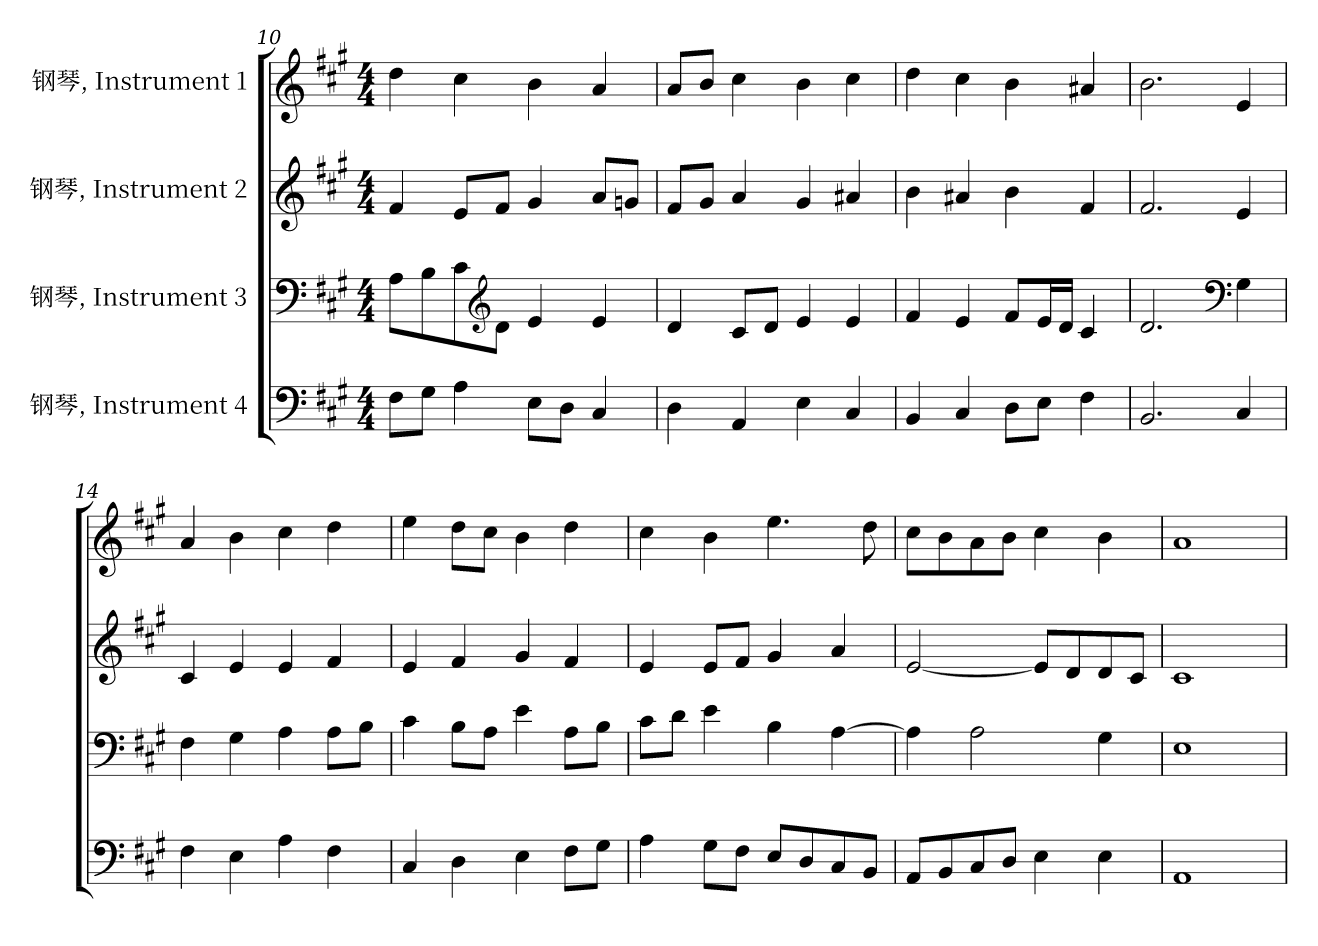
**kern	**kern	**kern	**kern
*part4	*part3	*part2	*part1
*staff4	*staff3	*staff2	*staff1
*I"钢琴, Instrument 4	*I"钢琴, Instrument 3	*I"钢琴, Instrument 2	*I"钢琴, Instrument 1
*clefF4	*clefF4	*clefG2	*clefG2
*k[f#c#g#]	*k[f#c#g#]	*k[f#c#g#]	*k[f#c#g#]
*M4/4	*M4/4	*M4/4	*M4/4
=10	=10	=10	=10
8F#\L	8A\L	4f#/	4dd\
8G#\J	8B\	.	.
4A\	8c#\	8e/L	4cc#\
*	*clefG2	*	*
.	8d\J	8f#/J	.
8E\L	4e/	4g#/	4b\
8D\J	.	.	.
4C#/	4e/	8a/L	4a/
.	.	8gn/J	.
=11	=11	=11	=11
4D\	4d/	8f#/L	8a/L
.	.	8g#/J	8b/J
4AA/	8c#/L	4a/	4cc#\
.	8d/J	.	.
4E\	4e/	4g#/	4b\
4C#/	4e/	4a#X/	4cc#\
=12	=12	=12	=12
4BB/	4f#/	4b\	4dd\
4C#/	4e/	4a#X/	4cc#\
8D\L	8f#/L	4b\	4b\
8E\J	16e/L	.	.
.	16d/JJ	.	.
4F#\	4c#/	4f#/	4a#X/
=13	=13	=13	=13
2.BB/	2.d/	2.f#/	2.b\
*	*clefF4	*	*
4C#/	4G#\	4e/	4e/
!!LO:PB:g=z
=14	=14	=14	=14
4F#\	4F#\	4c#/	4a/
4E\	4G#\	4e/	4b\
4A\	4A\	4e/	4cc#\
4F#\	8A\L	4f#/	4dd\
.	8B\J	.	.
=15	=15	=15	=15
4C#/	4c#\	4e/	4ee\
4D\	8B\L	4f#/	8dd\L
.	8A\J	.	8cc#\J
4E\	4e\	4g#/	4b\
8F#\L	8A\L	4f#/	4dd\
8G#\J	8B\J	.	.
=16	=16	=16	=16
4A\	8c#\L	4e/	4cc#\
.	8d\J	.	.
8G#\L	4e\	8e/L	4b\
8F#\J	.	8f#/J	.
8E/L	4B\	4g#/	4.ee\
8D/	.	.	.
8C#/	[4A\	4a/	.
8BB/J	.	.	8dd\
=17	=17	=17	=17
8AA/L	4A\]	[2e/	8cc#\L
8BB/	.	.	8b\
8C#/	2A\	.	8a\
8D/J	.	.	8b\J
4E\	.	8e/L]	4cc#\
.	.	8d/	.
4E\	4G#\	8d/	4b\
.	.	8c#/J	.
=18	=18	=18	=18
1AA	1E	1c#	1a
=	=	=	=
*-	*-	*-	*-
